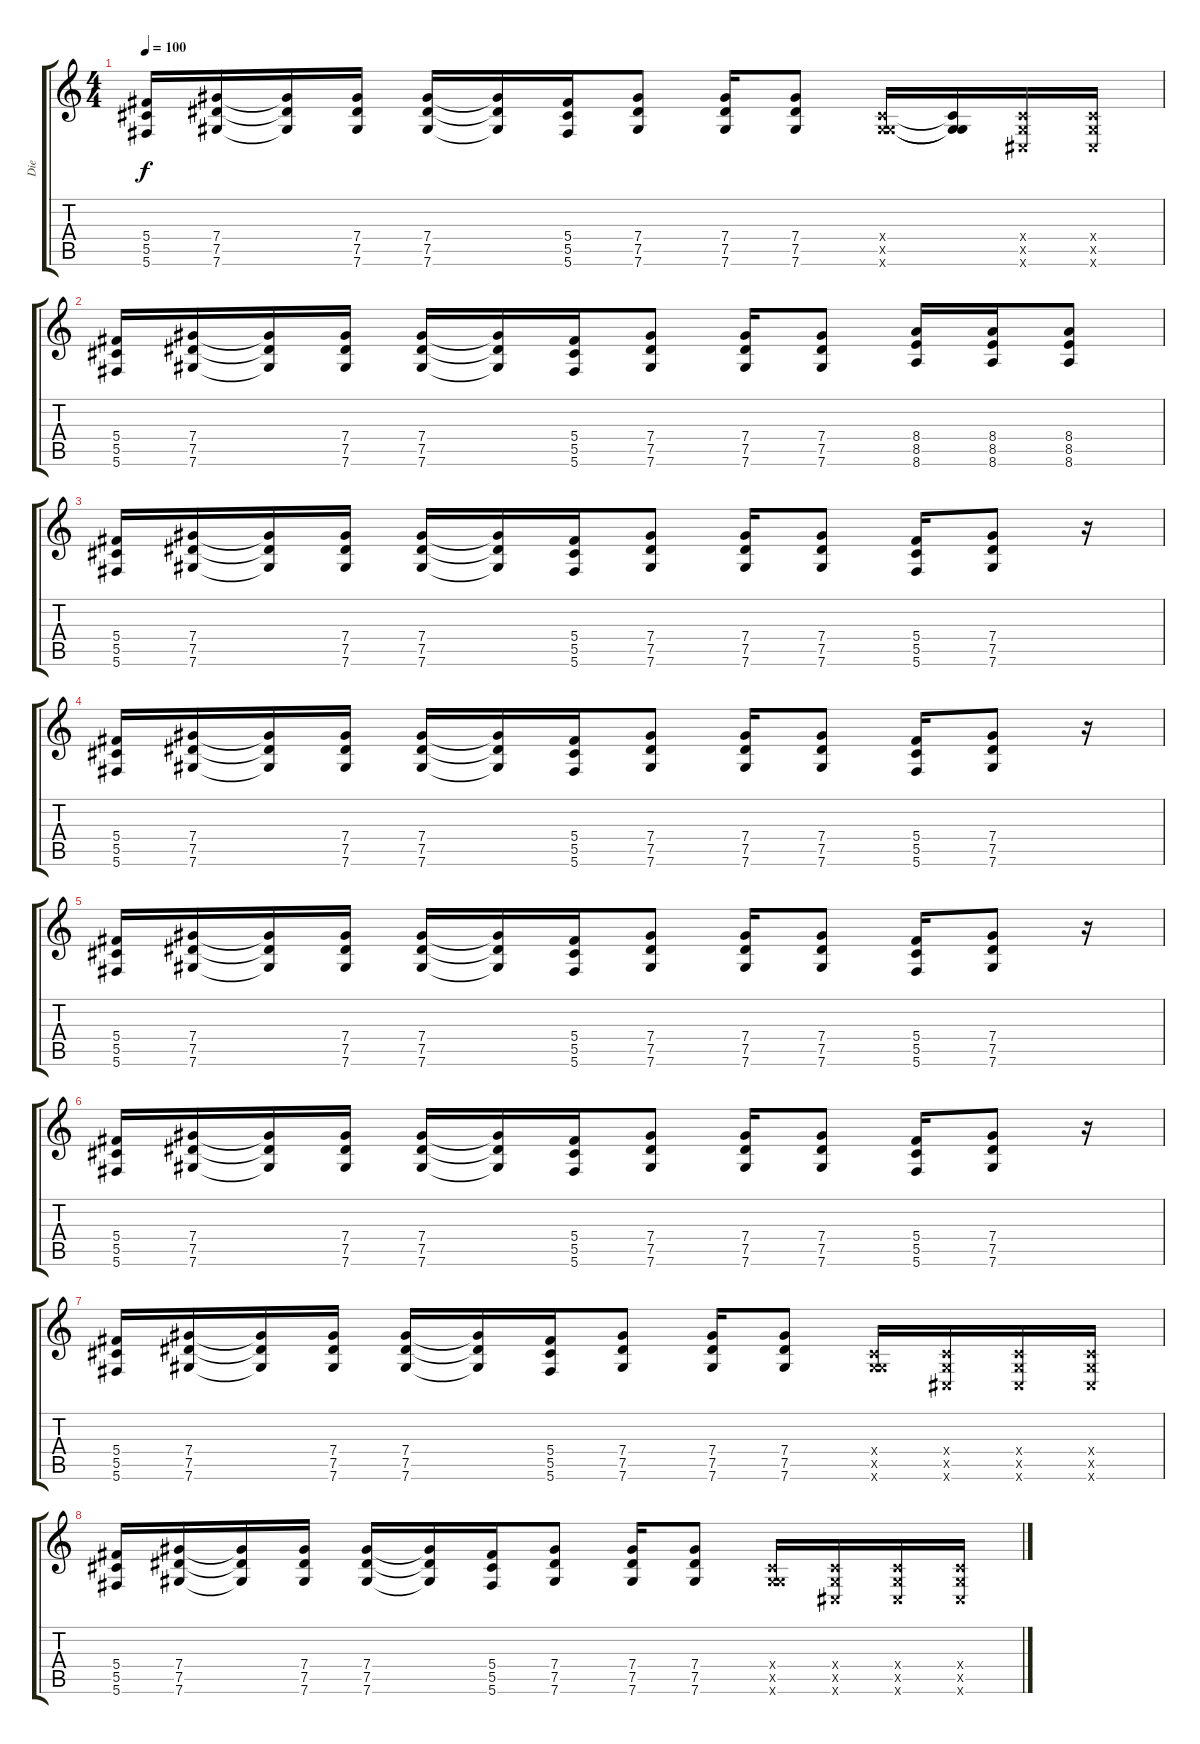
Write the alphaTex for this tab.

\track ("Die" "Die") {instrument electricguitarclean}
\staff {score tabs}
\tuning (Eb4 Bb3 Gb3 Db3 Ab2 Db2) {hide}
\ts (4 4)
\tempo 100
\clef g2
\ks c
(5.4 5.5 5.6).16{dy f} (7.4 7.5 7.6).16 (7.4{t} 7.5{t} 7.6{t}).16 (7.4 7.5 7.6).16 (7.4 7.5 7.6).16 (7.4{t} 7.5{t} 7.6{t}).16 (5.4 5.5 5.6).16 (7.4 7.5 7.6).8 (7.4 7.5 7.6).16 (7.4 7.5 7.6).8 (0.4{x} 0.5{x} 7.6{x}).16 (0.4{t} 0.5{t} 7.6{t}).16 (0.4{x} 0.5{x} 0.6{x}).16 (0.4{x} 0.5{x} 0.6{x}).16 |
(5.4 5.5 5.6).16 (7.4 7.5 7.6).16 (7.4{t} 7.5{t} 7.6{t}).16 (7.4 7.5 7.6).16 (7.4 7.5 7.6).16 (7.4{t} 7.5{t} 7.6{t}).16 (5.4 5.5 5.6).16 (7.4 7.5 7.6).8 (7.4 7.5 7.6).16 (7.4 7.5 7.6).8 (8.4 8.5 8.6).16 (8.4 8.5 8.6).16 (8.4 8.5 8.6).8 |
(5.4 5.5 5.6).16 (7.4 7.5 7.6).16 (7.4{t} 7.5{t} 7.6{t}).16 (7.4 7.5 7.6).16 (7.4 7.5 7.6).16 (7.4{t} 7.5{t} 7.6{t}).16 (5.4 5.5 5.6).16 (7.4 7.5 7.6).8 (7.4 7.5 7.6).16 (7.4 7.5 7.6).8 (5.4 5.5 5.6).16 (7.4 7.5 7.6).8 r.16 |
(5.4 5.5 5.6).16 (7.4 7.5 7.6).16 (7.4{t} 7.5{t} 7.6{t}).16 (7.4 7.5 7.6).16 (7.4 7.5 7.6).16 (7.4{t} 7.5{t} 7.6{t}).16 (5.4 5.5 5.6).16 (7.4 7.5 7.6).8 (7.4 7.5 7.6).16 (7.4 7.5 7.6).8 (5.4 5.5 5.6).16 (7.4 7.5 7.6).8 r.16 |
(5.4 5.5 5.6).16 (7.4 7.5 7.6).16 (7.4{t} 7.5{t} 7.6{t}).16 (7.4 7.5 7.6).16 (7.4 7.5 7.6).16 (7.4{t} 7.5{t} 7.6{t}).16 (5.4 5.5 5.6).16 (7.4 7.5 7.6).8 (7.4 7.5 7.6).16 (7.4 7.5 7.6).8 (5.4 5.5 5.6).16 (7.4 7.5 7.6).8 r.16 |
(5.4 5.5 5.6).16 (7.4 7.5 7.6).16 (7.4{t} 7.5{t} 7.6{t}).16 (7.4 7.5 7.6).16 (7.4 7.5 7.6).16 (7.4{t} 7.5{t} 7.6{t}).16 (5.4 5.5 5.6).16 (7.4 7.5 7.6).8 (7.4 7.5 7.6).16 (7.4 7.5 7.6).8 (5.4 5.5 5.6).16 (7.4 7.5 7.6).8 r.16 |
(5.4 5.5 5.6).16 (7.4 7.5 7.6).16 (7.4{t} 7.5{t} 7.6{t}).16 (7.4 7.5 7.6).16 (7.4 7.5 7.6).16 (7.4{t} 7.5{t} 7.6{t}).16 (5.4 5.5 5.6).16 (7.4 7.5 7.6).8 (7.4 7.5 7.6).16 (7.4 7.5 7.6).8 (0.4{x} 0.5{x} 7.6{x}).16 (0.4{x} 0.5{x} 0.6{x}).16 (0.4{x} 0.5{x} 0.6{x}).16 (0.4{x} 0.5{x} 0.6{x}).16 |
(5.4 5.5 5.6).16 (7.4 7.5 7.6).16 (7.4{t} 7.5{t} 7.6{t}).16 (7.4 7.5 7.6).16 (7.4 7.5 7.6).16 (7.4{t} 7.5{t} 7.6{t}).16 (5.4 5.5 5.6).16 (7.4 7.5 7.6).8 (7.4 7.5 7.6).16 (7.4 7.5 7.6).8 (0.4{x} 0.5{x} 7.6{x}).16 (0.4{x} 0.5{x} 0.6{x}).16 (0.4{x} 0.5{x} 0.6{x}).16 (0.4{x} 0.5{x} 0.6{x}).16
